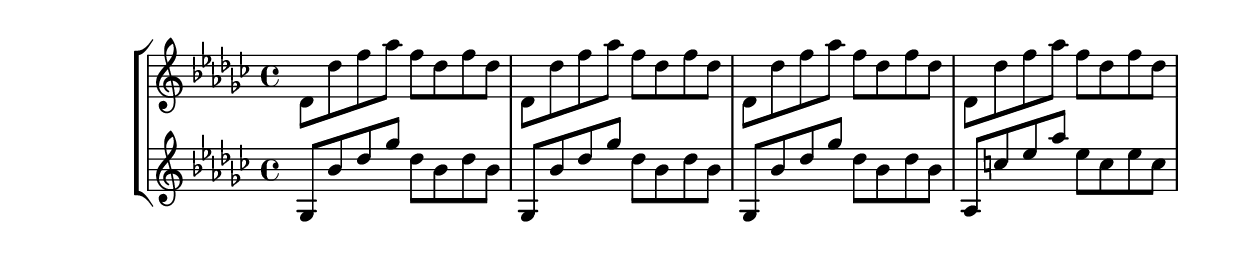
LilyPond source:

\version "2.18.2"
\header {
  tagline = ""  % removed
}
% \include "lilypond-book-preamble.ly"


global = {
\key g \major
  \time 2/4
}


guitDes = \relative c' { des8 des' f as f des f des }
guitGes = \relative c' { ges8 bes' des ges des bes des bes }

\parallelMusic #'(
voiceA
voiceB
) 
% rhMusic
% lhMusic

{
  %--------------------bar1 

  \key ges \major \time 4/4
  \guitDes |
  \key ges \major \time 4/4
  \guitGes |
  %--------------------bar2 

  \guitDes |
  \guitGes |
  %--------------------bar3 

  \guitDes |
  \guitGes |
  %--------------------bar4 

  \guitDes |
  as' c' es as es c es c |




 }



\new StaffGroup <<
% \new Staff 
%   \with {instrumentName = #"Струнные "} 
%   << \relative c'' { \voiceA } \\ \relative c' { \voiceB } >>
  \new Staff 
    %\with {instrumentName = #"Фортепиано "} 
    \relative c' { \voiceA }
  \new Staff
  \relative c { \voiceB }
% \new Staff 
%   \with {instrumentName = #"Электрогитара "} 
%   \relative c {\clef bass  \voiceD }
%  \new PianoStaff <<
%    \new Staff \rhMusic
%    \new Staff \lhMusic
%    >>
>>
